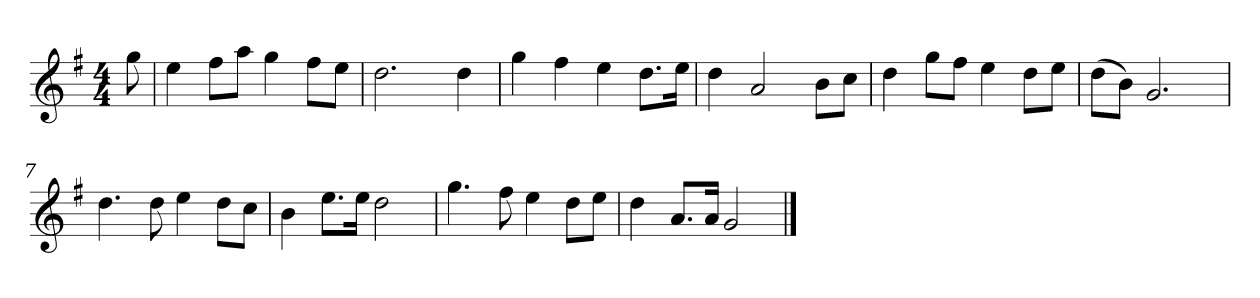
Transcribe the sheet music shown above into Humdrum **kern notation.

**kern
*part1
*staff1
*k[f#]
*M4/4
*MM120
=
8gg
=1
4ee
8ff#L
8aaJ
4gg
8ff#L
8eeJ
=2
2.dd
4dd
=3
4gg
4ff#
4ee
8.ddL
16eeJk
=4
4dd
2a
8bL
8ccJ
=5
4dd
8ggL
8ff#J
4ee
8ddL
8eeJ
=6
(8ddL
8bJ)
2.g
=7
4.dd
8dd
4ee
8ddL
8ccJ
=8
4b
8.eeL
16eeJk
2dd
=9
4.gg
8ff#
4ee
8ddL
8eeJ
=10
4dd
8.aL
16aJk
2g
==
*-
